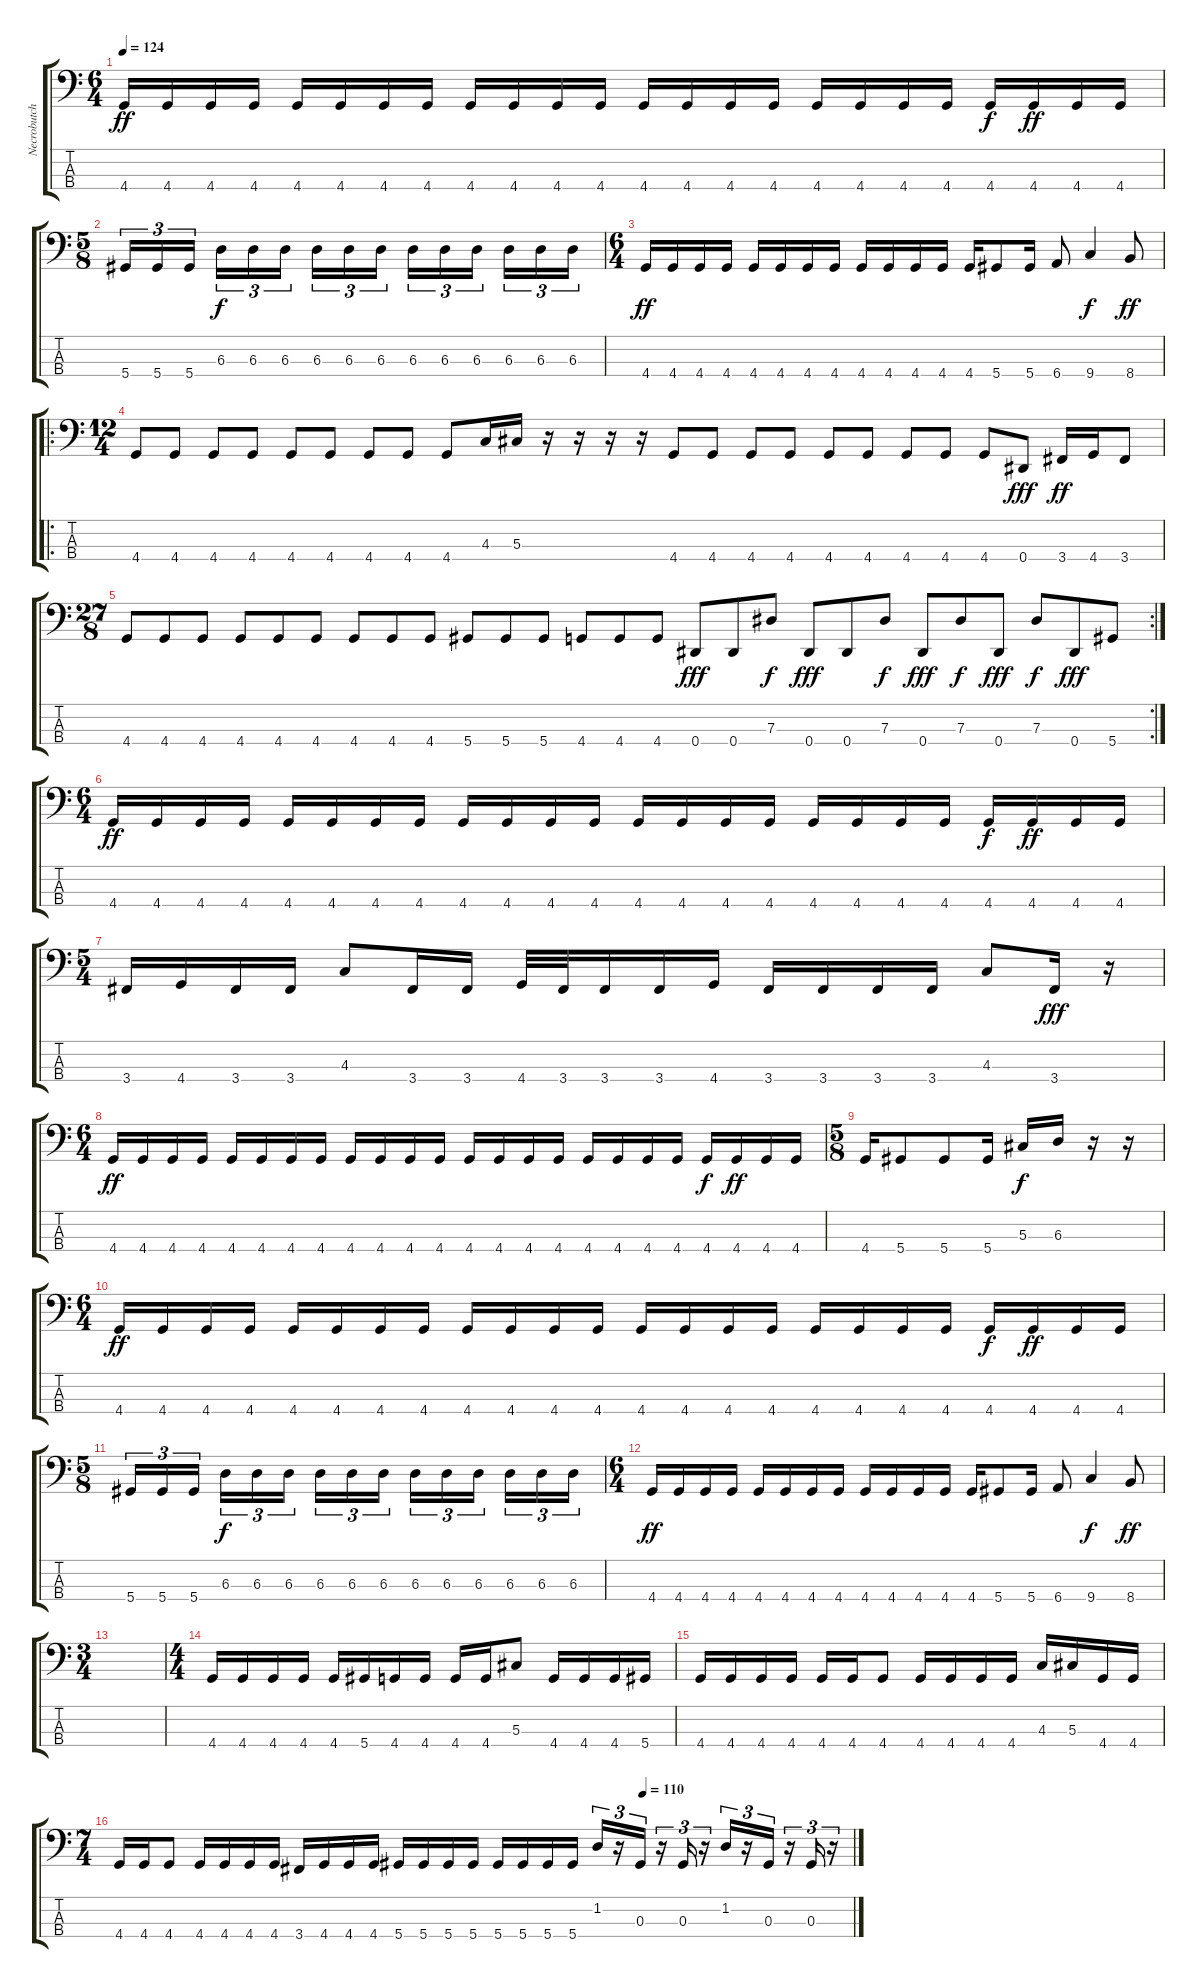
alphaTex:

\track ("Necrobutcher" "Necrobutch") {instrument electricbassfinger}
\staff {score tabs}
\tuning (Gb2 Db2 Ab1 Eb1) {hide}
\ts (6 4)
\tempo 124
\clef f4
\ks c
4.4.16{dy ff} 4.4.16 4.4.16 4.4.16 4.4.16 4.4.16 4.4.16 4.4.16 4.4.16 4.4.16 4.4.16 4.4.16 4.4.16 4.4.16 4.4.16 4.4.16 4.4.16 4.4.16 4.4.16 4.4.16 4.4.16{dy f} 4.4.16{dy ff} 4.4.16 4.4.16 |
\ts (5 8)
5.4.16{tu (3 2)} 5.4.16{tu (3 2)} 5.4.16{tu (3 2)} 6.3.16{tu (3 2) dy f} 6.3.16{tu (3 2)} 6.3.16{tu (3 2)} 6.3.16{tu (3 2)} 6.3.16{tu (3 2)} 6.3.16{tu (3 2)} 6.3.16{tu (3 2)} 6.3.16{tu (3 2)} 6.3.16{tu (3 2)} 6.3.16{tu (3 2)} 6.3.16{tu (3 2)} 6.3.16{tu (3 2)} |
\ts (6 4)
4.4.16{dy ff} 4.4.16 4.4.16 4.4.16 4.4.16 4.4.16 4.4.16 4.4.16 4.4.16 4.4.16 4.4.16 4.4.16 4.4.16 5.4.8 5.4.16 6.4.8 9.4.4{dy f} 8.4.8{dy ff} |
\ro
\ts (12 4)
4.4.8 4.4.8 4.4.8 4.4.8 4.4.8 4.4.8 4.4.8 4.4.8 4.4.8 4.3.16 5.3.16 r.16 r.16 r.16 r.16 4.4.8 4.4.8 4.4.8 4.4.8 4.4.8 4.4.8 4.4.8 4.4.8 4.4.8 0.4.8{dy fff} 3.4.16{dy ff} 4.4.16 3.4.8 |
\rc 2
\ts (27 8)
4.4.8 4.4.8 4.4.8 4.4.8 4.4.8 4.4.8 4.4.8 4.4.8 4.4.8 5.4.8 5.4.8 5.4.8 4.4.8 4.4.8 4.4.8 0.4.8{dy fff} 0.4.8 7.3.8{dy f} 0.4.8{dy fff} 0.4.8 7.3.8{dy f} 0.4.8{dy fff} 7.3.8{dy f} 0.4.8{dy fff} 7.3.8{dy f} 0.4.8{dy fff} 5.4.8 |
\ts (6 4)
4.4.16{dy ff} 4.4.16 4.4.16 4.4.16 4.4.16 4.4.16 4.4.16 4.4.16 4.4.16 4.4.16 4.4.16 4.4.16 4.4.16 4.4.16 4.4.16 4.4.16 4.4.16 4.4.16 4.4.16 4.4.16 4.4.16{dy f} 4.4.16{dy ff} 4.4.16 4.4.16 |
\ts (5 4)
3.4.16 4.4.16 3.4.16 3.4.16 4.3.8 3.4.16 3.4.16 4.4.32 3.4.32 3.4.16 3.4.16 4.4.16 3.4.16 3.4.16 3.4.16 3.4.16 4.3.8 3.4.16{dy fff} r.16 |
\ts (6 4)
4.4.16{dy ff} 4.4.16 4.4.16 4.4.16 4.4.16 4.4.16 4.4.16 4.4.16 4.4.16 4.4.16 4.4.16 4.4.16 4.4.16 4.4.16 4.4.16 4.4.16 4.4.16 4.4.16 4.4.16 4.4.16 4.4.16{dy f} 4.4.16{dy ff} 4.4.16 4.4.16 |
\ts (5 8)
4.4.16 5.4.8 5.4.8 5.4.16 5.3.16{dy f} 6.3.16 r.16 r.16 |
\ts (6 4)
4.4.16{dy ff} 4.4.16 4.4.16 4.4.16 4.4.16 4.4.16 4.4.16 4.4.16 4.4.16 4.4.16 4.4.16 4.4.16 4.4.16 4.4.16 4.4.16 4.4.16 4.4.16 4.4.16 4.4.16 4.4.16 4.4.16{dy f} 4.4.16{dy ff} 4.4.16 4.4.16 |
\ts (5 8)
5.4.16{tu (3 2)} 5.4.16{tu (3 2)} 5.4.16{tu (3 2)} 6.3.16{tu (3 2) dy f} 6.3.16{tu (3 2)} 6.3.16{tu (3 2)} 6.3.16{tu (3 2)} 6.3.16{tu (3 2)} 6.3.16{tu (3 2)} 6.3.16{tu (3 2)} 6.3.16{tu (3 2)} 6.3.16{tu (3 2)} 6.3.16{tu (3 2)} 6.3.16{tu (3 2)} 6.3.16{tu (3 2)} |
\ts (6 4)
4.4.16{dy ff} 4.4.16 4.4.16 4.4.16 4.4.16 4.4.16 4.4.16 4.4.16 4.4.16 4.4.16 4.4.16 4.4.16 4.4.16 5.4.8 5.4.16 6.4.8 9.4.4{dy f} 8.4.8{dy ff} |
\ts (3 4)
|
\ts (4 4)
4.4.16 4.4.16 4.4.16 4.4.16 4.4.16 5.4.16 4.4.16 4.4.16 4.4.16 4.4.16 5.3.8 4.4.16 4.4.16 4.4.16 5.4.16 |
4.4.16 4.4.16 4.4.16 4.4.16 4.4.16 4.4.16 4.4.8 4.4.16 4.4.16 4.4.16 4.4.16 4.3.16 5.3.16 4.4.16 4.4.16 |
\ts (7 4)
\tempo (110 0.7142857142857143)
4.4.16 4.4.16 4.4.8 4.4.16 4.4.16 4.4.16 4.4.16 3.4.16 4.4.16 4.4.16 4.4.16 5.4.16 5.4.16 5.4.16 5.4.16 5.4.16 5.4.16 5.4.16 5.4.16 1.2.16{tu (3 2)} r.16{tu (3 2)} 0.3.16{tu (3 2)} r.16{tu (3 2)} 0.3.16{tu (3 2)} r.16{tu (3 2)} 1.2.16{tu (3 2)} r.16{tu (3 2)} 0.3.16{tu (3 2)} r.16{tu (3 2)} 0.3.16{tu (3 2)} r.16{tu (3 2)}
